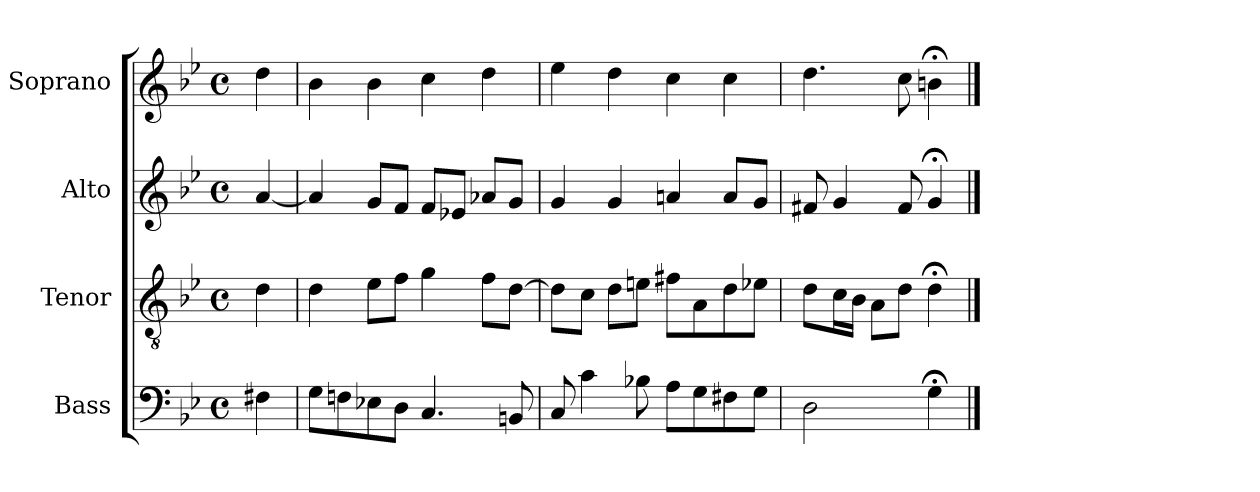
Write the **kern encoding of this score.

**kern	**kern	**kern	**kern
*part4	*part3	*part2	*part1
*staff4	*staff3	*staff2	*staff1
*I"Bass	*I"Tenor	*I"Alto	*I"Soprano
*I'B	*I'T	*I'A	*I'S
*clefF4	*clefGv2	*clefG2	*clefG2
*k[b-e-]	*k[b-e-]	*k[b-e-]	*k[b-e-]
*g:	*g:	*g:	*g:
*M4/4	*M4/4	*M4/4	*M4/4
*met(c)	*met(c)	*met(c)	*met(c)
*MM100	*MM100	*MM100	*MM100
=	=	=	=
4F#X	4d	[4a	4dd
=7	=7	=7	=7
8GL	4d	4a]	4b-
8Fn	.	.	.
8E-X	8e-L	8gL	4b-
8DJ	8fJ	8fJ	.
4.C	4g	8fL	4cc
.	.	8e-XJ	.
.	8fL	8a-XL	4dd
8BBn	[8dJ	8gJ	.
=8	=8	=8	=8
8C	8dL]	4g	4ee-
4c	8cJ	.	.
.	8dL	4g	4dd
8B-X	8enJ	.	.
8AL	8f#XL	4an	4cc
8G	8A	.	.
8F#X	8d	8aL	4cc
8GJ	8e-XJ	8gJ	.
=9	=9	=9	=9
2D	8dL	8f#X	4.dd
.	16cL	4g	.
.	16B-JJ	.	.
.	8AL	.	.
.	8dJ	8f#	8cc
4G;<	4d;<	4g;<	4bn;<
==	==	==	==
*-	*-	*-	*-
